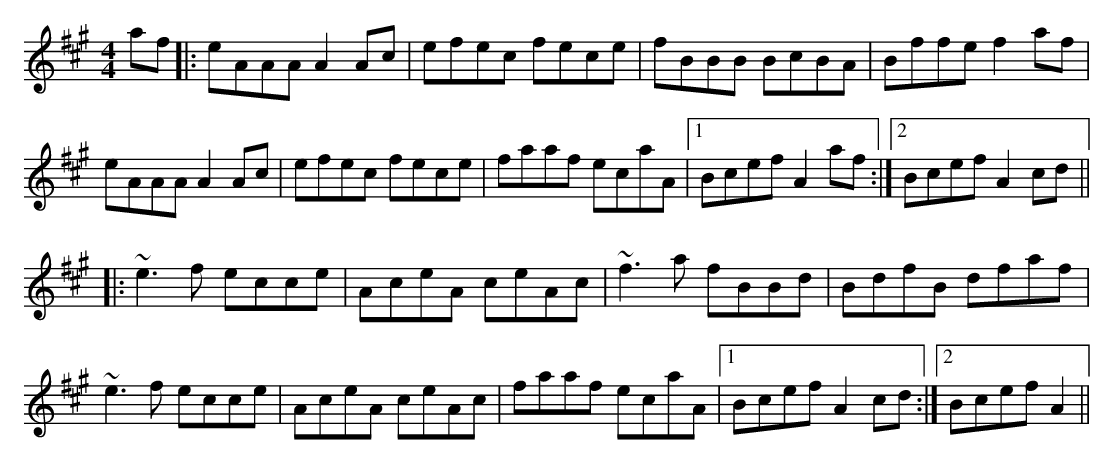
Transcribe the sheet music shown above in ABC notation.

X:1
M:4/4
K:A
af|:eAAA A2 Ac|efec fece|fBBB BcBA|Bffe f2 af|
eAAA A2 Ac|efec fece|faaf ecaA|1 Bcef A2 af:|2 Bcef A2 cd||
|:~e3f ecce|AceA ceAc|~f3a fBBd|BdfB dfaf|
~e3f ecce|AceA ceAc|faaf ecaA|1 Bcef A2 cd:|2 Bcef A2||
